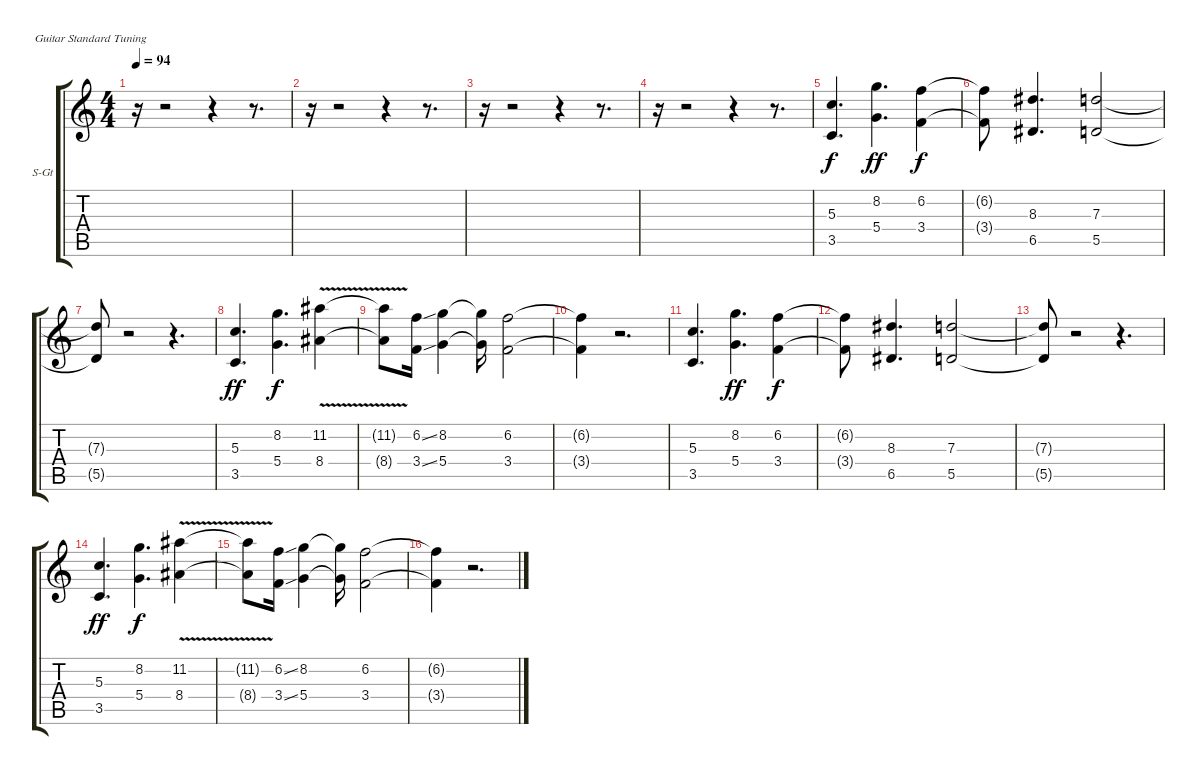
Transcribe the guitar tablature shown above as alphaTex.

\bracketExtendMode groupsimilarinstruments
\firstSystemTrackNameOrientation horizontal
\otherSystemsTrackNameOrientation horizontal
\track ("Vocals" "S-Gt") {instrument voiceoohs}
\staff {score tabs}
\tuning (E4 B3 G3 D3 A2 E2)
\displaytranspose 12
\ts (4 4)
\tempo 94
\clef g2
\ks c
r.16{dy ppp} r.2 r.4 r.8{d} |
r.16 r.2 r.4 r.8{d} |
r.16 r.2 r.4 r.8{d} |
r.16 r.2 r.4 r.8{d} |
(5.3 3.5).4{d dy f} (8.2 5.4).4{d dy ff} (6.2 3.4).4{dy f} |
(6.2{t} 3.4{t}).8 (8.3 6.5).4{d} (7.3 5.5).2 |
(7.3{t} 5.5{t}).8 r.2 r.4{d} |
(5.3 3.5).4{d dy ff} (8.2 5.4).4{d dy f} (11.2{v} 8.4{v}).4 |
(11.2{v t} 8.4{v t}).8 (6.2{ss} 3.4{ss}).16 (8.2 5.4).4 (8.2{t} 5.4{t}).16 (6.2 3.4).2 |
(6.2{t} 3.4{t}).4 r.2{d} |
(5.3 3.5).4{d} (8.2 5.4).4{d dy ff} (6.2 3.4).4{dy f} |
(6.2{t} 3.4{t}).8 (8.3 6.5).4{d} (7.3 5.5).2 |
(7.3{t} 5.5{t}).8 r.2 r.4{d} |
(5.3 3.5).4{d dy ff} (8.2 5.4).4{d dy f} (11.2{v} 8.4{v}).4 |
(11.2{v t} 8.4{v t}).8 (6.2{ss} 3.4{ss}).16 (8.2 5.4).4 (8.2{t} 5.4{t}).16 (6.2 3.4).2 |
(6.2{t} 3.4{t}).4 r.2{d}
